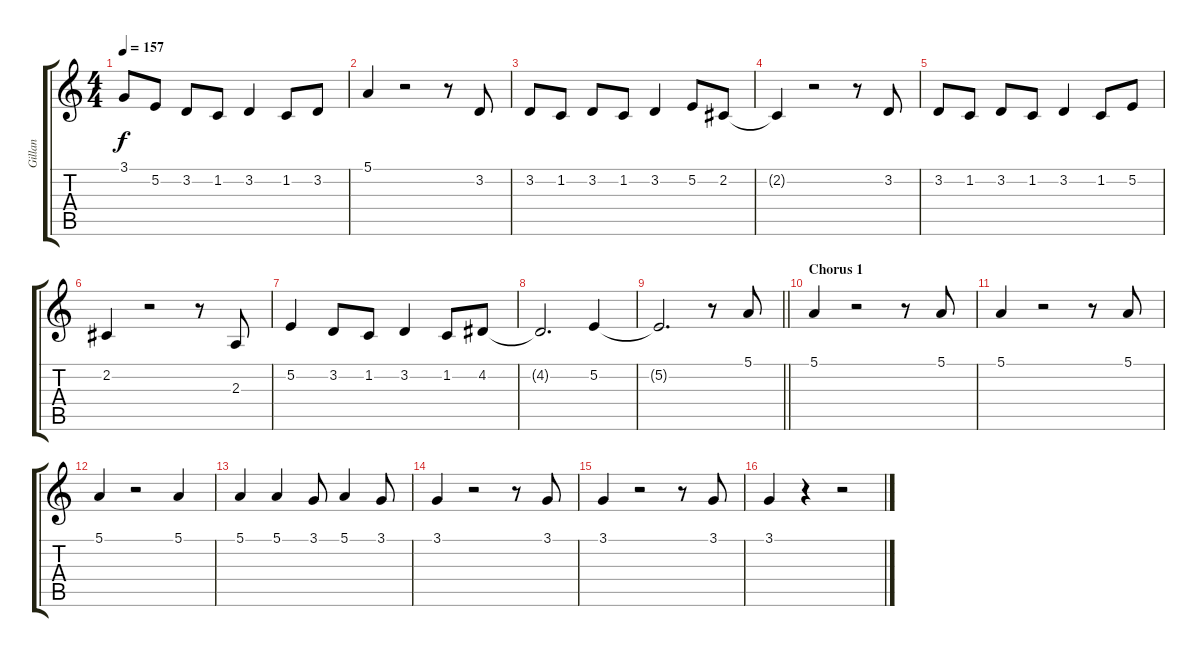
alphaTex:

\track ("Gillan" "Gillan") {instrument baritonesax}
\staff {score tabs}
\tuning (E4 B3 G3 D3 A2 E2) {hide}
\ts (4 4)
\tempo 157
\clef g2
\ks c
3.1.8{dy f} 5.2.8 3.2.8 1.2.8 3.2.4 1.2.8 3.2.8 |
5.1.4 r.2 r.8 3.2.8 |
3.2.8 1.2.8 3.2.8 1.2.8 3.2.4 5.2.8 2.2.8 |
2.2{t}.4 r.2 r.8 3.2.8 |
3.2.8 1.2.8 3.2.8 1.2.8 3.2.4 1.2.8 5.2.8 |
2.2.4 r.2 r.8 2.3.8 |
5.2.4 3.2.8 1.2.8 3.2.4 1.2.8 4.2.8 |
4.2{t}.2{d} 5.2.4 |
\barLineRight lightlight
5.2{t}.2{d} r.8 5.1.8 |
\section ("" "Chorus 1")
5.1.4 r.2 r.8 5.1.8 |
5.1.4 r.2 r.8 5.1.8 |
5.1.4 r.2 5.1.4 |
5.1.4 5.1.4 3.1.8 5.1.4 3.1.8 |
3.1.4 r.2 r.8 3.1.8 |
3.1.4 r.2 r.8 3.1.8 |
3.1.4 r.4 r.2
